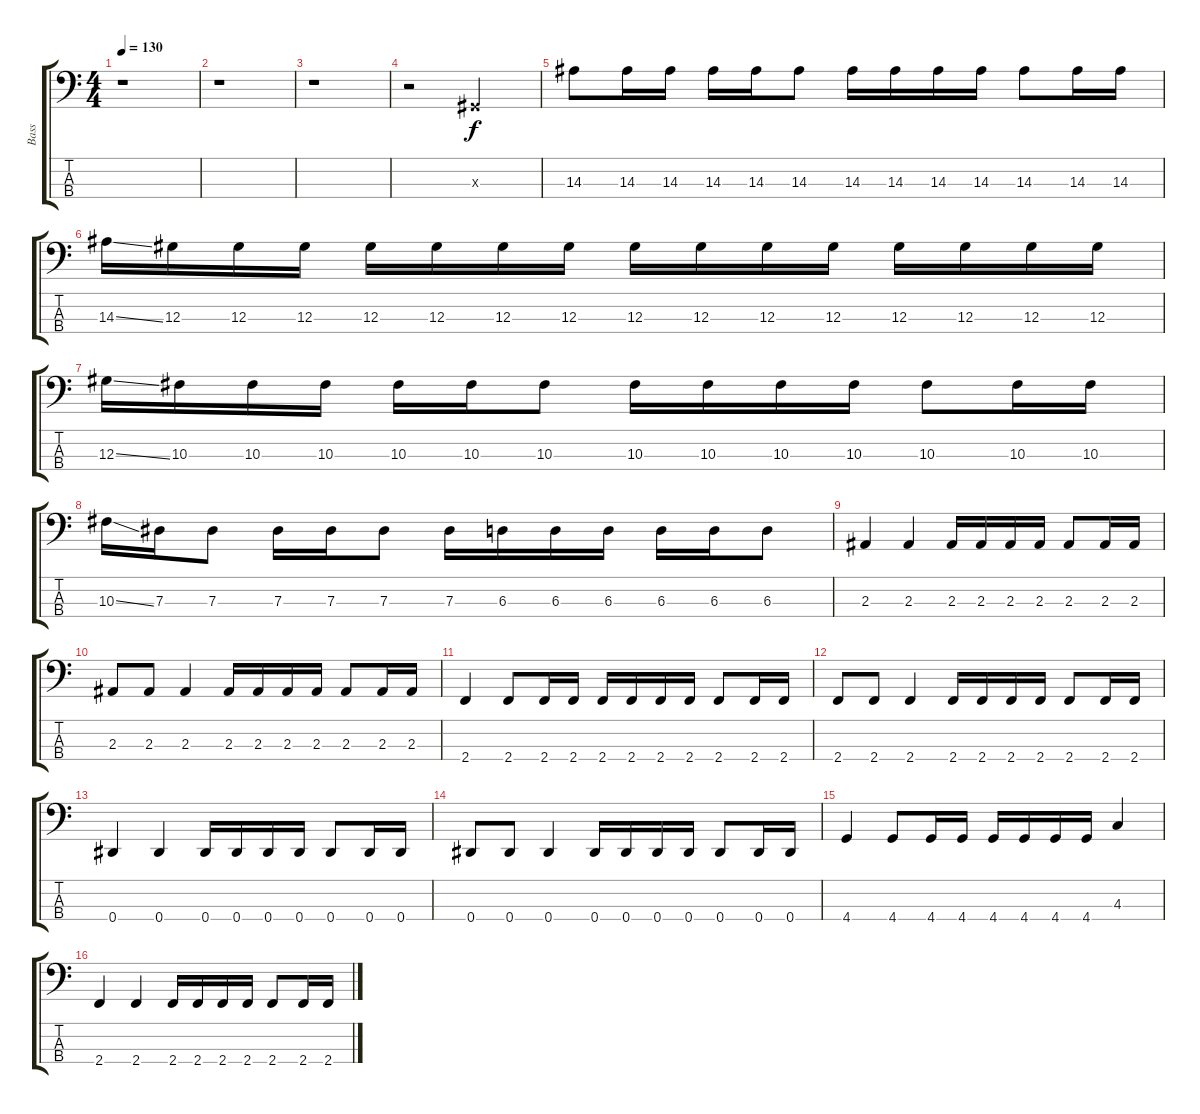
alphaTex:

\track ("Bass" "Bass") {instrument electricbassfinger}
\staff {score tabs}
\tuning (Gb2 Db2 Ab1 Eb1) {hide}
\ts (4 4)
\tempo 130
\clef f4
\ks c
r.1{dy f instrument electricbassfinger} |
r.1 |
r.1 |
r.2 0.3{x}.2 |
14.3.8 14.3.16 14.3.16 14.3.16 14.3.16 14.3.8 14.3.16 14.3.16 14.3.16 14.3.16 14.3.8 14.3.16 14.3.16 |
14.3{ss}.16 12.3.16 12.3.16 12.3.16 12.3.16 12.3.16 12.3.16 12.3.16 12.3.16 12.3.16 12.3.16 12.3.16 12.3.16 12.3.16 12.3.16 12.3.16 |
12.3{ss}.16 10.3.16 10.3.16 10.3.16 10.3.16 10.3.16 10.3.8 10.3.16 10.3.16 10.3.16 10.3.16 10.3.8 10.3.16 10.3.16 |
10.3{ss}.16 7.3.16 7.3.8 7.3.16 7.3.16 7.3.8 7.3.16 6.3.16 6.3.16 6.3.16 6.3.16 6.3.16 6.3.8 |
2.3.4 2.3.4 2.3.16 2.3.16 2.3.16 2.3.16 2.3.8 2.3.16 2.3.16 |
2.3.8 2.3.8 2.3.4 2.3.16 2.3.16 2.3.16 2.3.16 2.3.8 2.3.16 2.3.16 |
2.4.4 2.4.8 2.4.16 2.4.16 2.4.16 2.4.16 2.4.16 2.4.16 2.4.8 2.4.16 2.4.16 |
2.4.8 2.4.8 2.4.4 2.4.16 2.4.16 2.4.16 2.4.16 2.4.8 2.4.16 2.4.16 |
0.4.4 0.4.4 0.4.16 0.4.16 0.4.16 0.4.16 0.4.8 0.4.16 0.4.16 |
0.4.8 0.4.8 0.4.4 0.4.16 0.4.16 0.4.16 0.4.16 0.4.8 0.4.16 0.4.16 |
4.4.4 4.4.8 4.4.16 4.4.16 4.4.16 4.4.16 4.4.16 4.4.16 4.3.4 |
2.4.4 2.4.4 2.4.16 2.4.16 2.4.16 2.4.16 2.4.8 2.4.16 2.4.16
